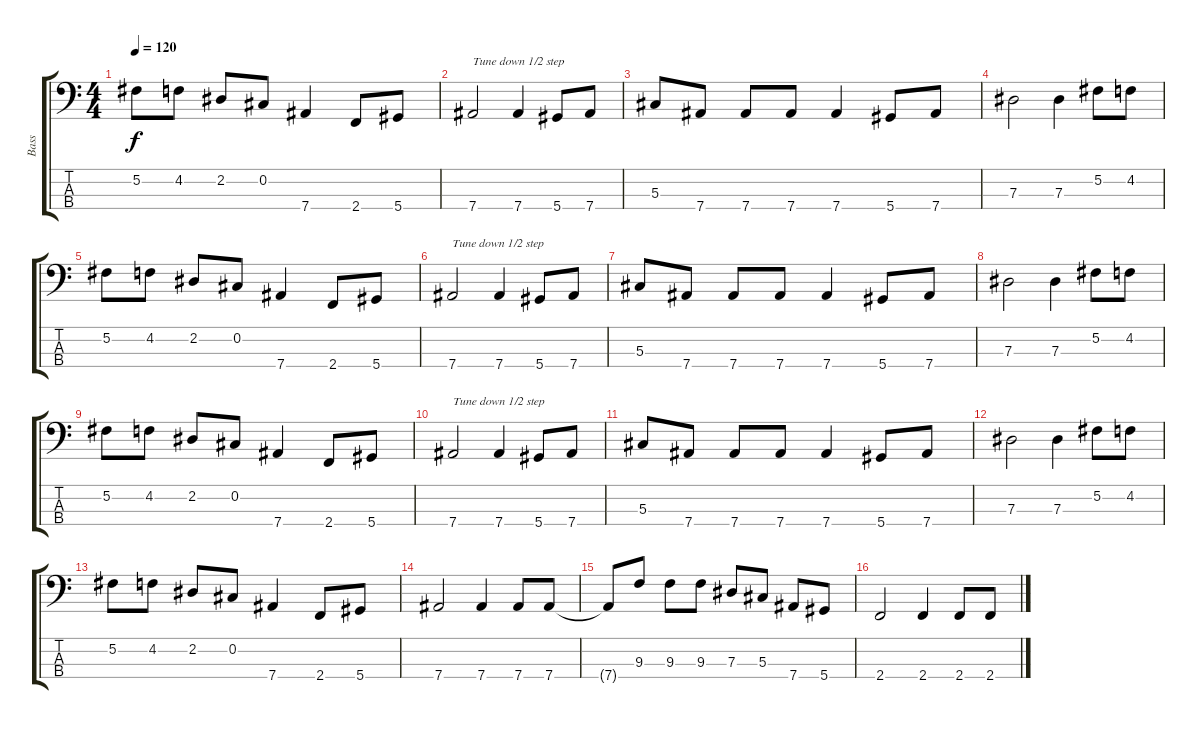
\track ("Bass" "Bass") {instrument electricbassfinger}
\staff {score tabs}
\tuning (Gb2 Db2 Ab1 Eb1) {hide}
\ts (4 4)
\tempo 120
\clef f4
\ks c
5.2.8{dy f} 4.2.8 2.2.8 0.2.8 7.4.4 2.4.8 5.4.8 |
7.4.2{txt "Tune down 1/2 step"} 7.4.4 5.4.8 7.4.8 |
5.3.8 7.4.8 7.4.8 7.4.8 7.4.4 5.4.8 7.4.8 |
7.3.2 7.3.4 5.2.8 4.2.8 |
5.2.8 4.2.8 2.2.8 0.2.8 7.4.4 2.4.8 5.4.8 |
7.4.2{txt "Tune down 1/2 step"} 7.4.4 5.4.8 7.4.8 |
5.3.8 7.4.8 7.4.8 7.4.8 7.4.4 5.4.8 7.4.8 |
7.3.2 7.3.4 5.2.8 4.2.8 |
5.2.8 4.2.8 2.2.8 0.2.8 7.4.4 2.4.8 5.4.8 |
7.4.2{txt "Tune down 1/2 step"} 7.4.4 5.4.8 7.4.8 |
5.3.8 7.4.8 7.4.8 7.4.8 7.4.4 5.4.8 7.4.8 |
7.3.2 7.3.4 5.2.8 4.2.8 |
5.2.8 4.2.8 2.2.8 0.2.8 7.4.4 2.4.8 5.4.8 |
7.4.2{volume 16} 7.4.4 7.4.8 7.4.8 |
7.4{t}.8 9.3.8 9.3.8 9.3.8 7.3.8 5.3.8 7.4.8 5.4.8 |
2.4.2 2.4.4 2.4.8 2.4.8
